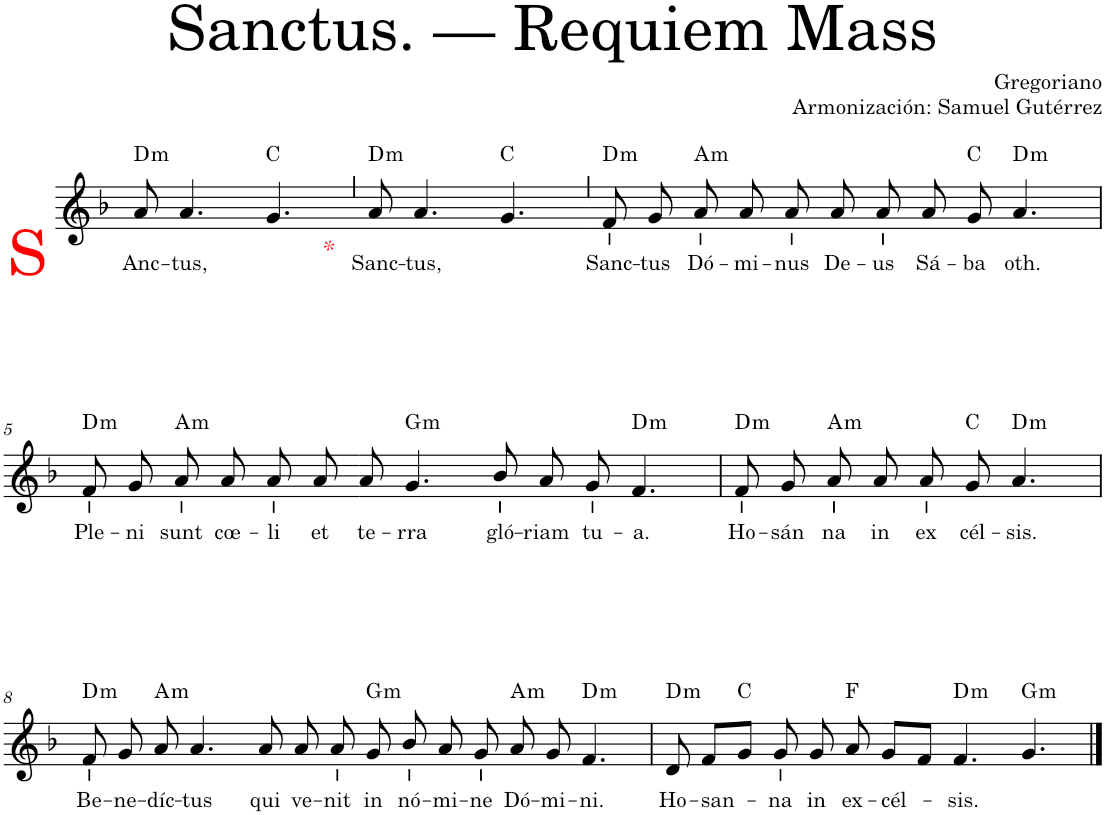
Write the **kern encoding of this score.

**kern	**text	**harte
*part1	*part1	*part1
*staff1	*staff1	*
*I"Mujeres	*	*
*clefG2	*	*
*k[b-]	*	*
*M4/4	*	*
=1	=1	=1
!LO:TX:b:color=#FF0000:t=S	!	!
!	!LO:LY:b	!LO:H:kt=m
8a/	Anc-	D:min
!	!LO:LY:b	!
4.a/	-tus,	.
4.g/	.	C:maj
=2`	=2`	=2`
!LO:TX:b:i:color=#FF0000:t=*	!	!
!	!LO:LY:b	!LO:H:kt=m
8a/	Sanc-	D:min
!	!LO:LY:b	!
4.a/	-tus,	.
4.g/	.	C:maj
=3`	=3`	=3`
!	!LO:LY:b	!LO:H:kt=m
8f/	Sanc-	D:min
!	!LO:LY:b	!
8g/	-tus	.
!	!LO:LY:b	!LO:H:kt=m
8a/	Dó-	A:min
!	!LO:LY:b	!
8a/	-mi-	.
!	!LO:LY:b	!
8a/	-nus	.
=4-	=4-	=4-
!	!LO:LY:b	!
8a/	De-	.
!	!LO:LY:b	!
8a/	-us	.
!	!LO:LY:b	!
8a/	Sá-	.
!	!LO:LY:b	!
8g/	-ba	C:maj
!	!LO:LY:b	!LO:H:kt=m
4.a/	-oth.	D:min
!!LO:LB:g=z
=5	=5	=5
!	!LO:LY:b	!LO:H:kt=m
8f/	Ple-	D:min
!	!LO:LY:b	!
8g/	-ni	.
!	!LO:LY:b	!LO:H:kt=m
8a/	sunt	A:min
!	!LO:LY:b	!
8a/	cœ-	.
!	!LO:LY:b	!
8a/	-li	.
!	!LO:LY:b	!
8a/	et	.
=6-	=6-	=6-
!	!LO:LY:b	!
8a/	te-	.
!	!LO:LY:b	!LO:H:kt=m
4.g/	-rra	G:min
!	!LO:LY:b	!
8b-/	gló-	.
!	!LO:LY:b	!
8a/	-riam	.
!	!LO:LY:b	!
8g/	tu-	.
!	!LO:LY:b	!LO:H:kt=m
[8f/	-a.	D:min
=7	=7	=7
!	!LO:LY:b	!LO:H:kt=m
*^	*	*
8f/	4ryy	Ho-	D:min
4f/]	.	.	.
!	!	!	!LO:H:kt=m
.	1ryy	.	A:min
!	!	!LO:LY:b	!
8g/	.	-sán	.
!	!	!LO:LY:b	!
8a/	.	-na	.
!	!	!LO:LY:b	!
8a/	.	in	C:maj
!	!	!LO:LY:b	!LO:H:kt=m
8a/	.	ex	D:min
!	!	!LO:LY:b	!
8g/	.	-cél-	.
!	!	!LO:LY:b	!
[4a/	.	-sis.	.
!!LO:LB:g=z	!!
=8	=8	=8	=8
!	!	!LO:LY:b	!LO:H:kt=m
*v	*v	*	*
8f/	Be-	D:min
8a/]	.	.
!	!LO:LY:b	!LO:H:kt=m
8g/	-ne-	A:min
!	!LO:LY:b	!
8a/	-díc-	.
!	!LO:LY:b	!
4.a/	-tus	.
!	!LO:LY:b	!
8a/	qui	.
!	!LO:LY:b	!
8a/	ve-	.
!	!LO:LY:b	!LO:H:kt=m
8a/	-nit	G:min
!	!LO:LY:b	!
8g/	in	.
=9-	=9-	=9-
!	!LO:LY:b	!
8b-/	nó-	.
!	!LO:LY:b	!
8a/	-mi-	.
!	!LO:LY:b	!
8g/	-ne	.
!	!LO:LY:b	!LO:H:kt=m
8a/	Dó-	A:min
!	!LO:LY:b	!
8g/	-mi-	.
!	!LO:LY:b	!LO:H:kt=m
4.f/	-ni.	D:min
=10	=10	=10
!	!LO:LY:b	!LO:H:kt=m
8d/	Ho-	D:min
!	!LO:LY:b	!
8f/L	-san-	.
8g/J	.	C:maj
!	!LO:LY:b	!
8g/	-na	.
!	!LO:LY:b	!
8g/	in	.
!	!LO:LY:b	!
8a/	ex-	F:maj
=11-	=11-	=11-
!	!LO:LY:b	!
8g/L	-cél-	.
8f/J	.	.
!	!LO:LY:b	!LO:H:kt=m
4.f/	-sis.	D:min
!	!	!LO:H:kt=m
4.g/	.	G:min
==	==	==
*-	*-	*-
